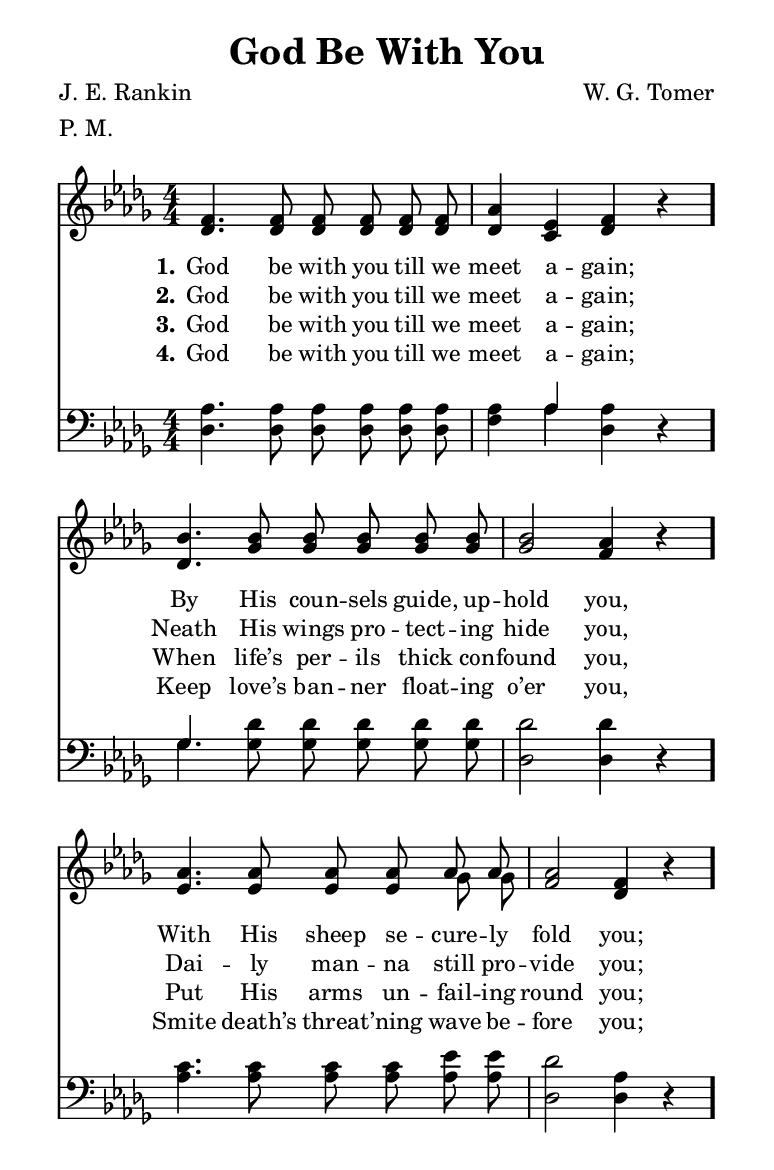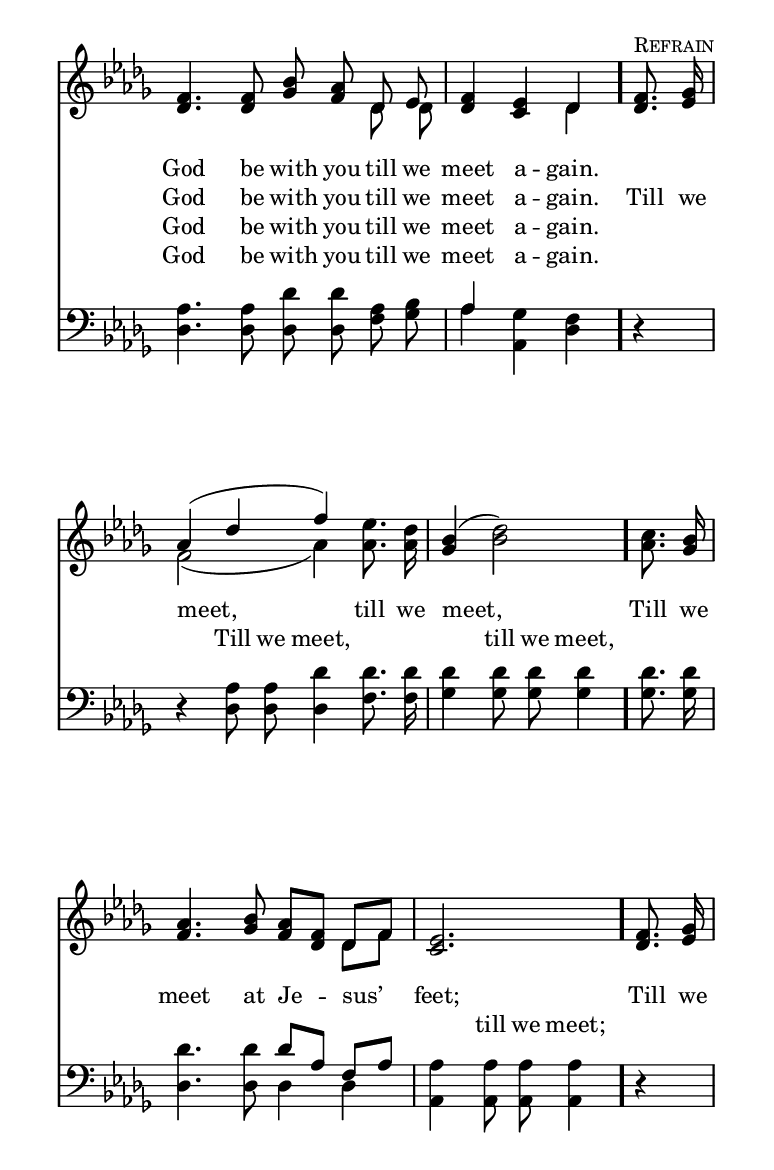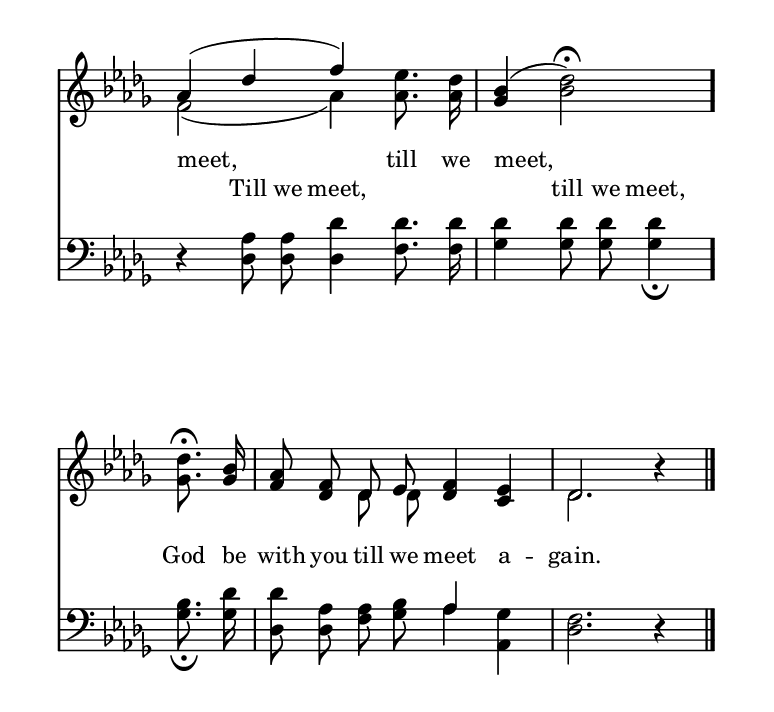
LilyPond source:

\include "common/global.ily"
\paper {
  \include "common/paper.ily"
  ragged-last-bottom = ##t
  page-count = #(cond (is-eogsized 2) (#t #f))
  system-count = #(cond (is-eogsized 7) (#t #f))
  systems-per-page = #(cond (is-eogsized 5) (#t #f))
}

\header{
  hymnnumber = "159"
  title = "God Be With You"
  tunename = ""
  meter = "P. M."
  poet = "J. E. Rankin"
  composer = "W. G. Tomer"
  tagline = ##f
}

ta = { \tempo 4=80 }
tb = { \tempo 4=40 }

global = {
  \include "common/overrides.ily"
  \override Staff.TimeSignature.style = #'numbered
  \time 4/4
  \override Score.MetronomeMark.transparent = ##t % hide all fermata changes too
  \ta
  \key des \major
  \autoBeamOff
}

notesSoprano = {
\global
\relative c' {

  f4. f8 f f f f | aes4 ees f r4 |
  bes4. bes8 bes bes bes bes | bes2 aes4 r4 |
  aes4. aes8 aes aes aes aes | aes2 f4 r4 |
  f4. f8 bes aes des, ees | f4 ees des

  << s^\markup { \small \caps "Refrain" }
  { f8. ges16 | aes4( des f) ees8. des16 | bes4( des2) } >>
  c8. bes16 | aes4. bes8 aes[ f] des[ f] | ees2.
  f8. ges16 | aes4( des f) ees8. des16 | bes4( des2) \fermata
  des8. \fermata bes16 | aes8 f des ees f4 ees | des2. r4

  \bar "|."

}
}

notesAlto = {
\global
\relative e' {

  des4. des8 des des des des | des4 c des r |
  des4. ges8 ges ges ges ges | ges2 f4 r |
  ees4. ees8 ees ees ges ges | f2 des4 r |
  des4. des8 ges f des des | des4 c des

  des8. ees16 | f2( aes4) aes8. aes16 | ges4( bes2)
  aes8. ges16 | f4. ges8 f[ des] des[ f] | c2.
  des8. ees16 | f2( aes4) aes8. aes16 | ges4( bes2)
  ges8. ges16 | f8 des des des des4 c | des2. r4

}
}

notesTenor = {
\global
\relative a {

  aes4. aes8 aes aes aes aes | aes4 aes aes r |
  ges4. des'8 des des des des | des2 des4 r |
  c4. c8 c c ees ees | des2 aes4 r |
  aes4. aes8 des des aes bes | aes4 ges f

  r4 | r4 aes8 aes des4 des8. des16 | des4 des8 des des4
  des8. des16 | des4. des8 des[ aes] f[ aes] | aes4 aes8 aes8 aes4
  r4 | r4 aes8 aes des4 des8. des16 | des4 des8 des des4
  bes8. des16 | des8 aes aes bes aes4 ges | f2. r4

}
}

notesBass = {
\global
\relative f {

  des4. des8 des des des des | f4 aes des, r |
  ges4. ges8 ges ges ges ges | des2 des4 r |
  aes'4. aes8 aes aes aes aes | des,2 des4 r |
  des4. des8 des des f ges | aes4 aes, des

  r4 | r des8 des des4 f8. f16 | ges4 ges8 ges ges4
  ges8. ges16 | des4. des8 des4 des | aes4 aes8 aes aes4 r4 |
  r4 des8 des des4 f8. f16 | ges4 ges8 ges \tb ges4_\fermata
  ges8._\fermata \ta ges16 | des8 des f ges aes4 aes, | des2. r4

}
}

Refrain = \lyricmode {

Till we meet,__ till we meet,__  \bar "."
Till we meet at Je -- sus’ feet; \bar "."
Till we meet,__ till we meet,__ \bar "."
God be with you till we meet a -- gain. \bar "."

}

wordsA = \lyricmode {
\set stanza = "1."

God be with you till we meet a -- gain; \bar "."
By His coun -- sels guide, up -- hold you, \bar "."
With His sheep se -- cure -- ly fold you; \bar "."
God be with you till we meet a -- gain. \bar "."

}

wordsB = \lyricmode {
\set stanza = "2."

God be with you till we meet a -- gain;
Neath His wings pro -- tect -- ing hide you,
Dai -- ly man -- na still pro -- vide you;
God be with you till we meet a -- gain.

\Refrain

}

wordsC = \lyricmode {
\set stanza = "3."

God be with you till we meet a -- gain;
When life’s per -- ils thick con -- found you,
Put His arms un -- fail -- ing round you;
God be with you till we meet a -- gain.

}

wordsD = \lyricmode {
\set stanza = "4."

God be with you till we meet a -- gain;
Keep love’s ban -- ner float -- ing o’er you,
Smite death’s threat -- ’ning wave be -- fore you;
God be with you till we meet a -- gain.

}

underWords = \lyricmode {

{ \repeat unfold 34 { \skip 4 } }
Till we meet,
{ \repeat unfold 3 { \skip 4 } }
till we meet,
{ \repeat unfold 7 { \skip 4 } }
till we meet;
Till we meet,
{ \repeat unfold 3 { \skip 4 } }
till we meet,

}

\score {
  \context ChoirStaff <<
    \context Staff = upper <<
      \set Staff.autoBeaming = ##f
      \set ChoirStaff.systemStartDelimiter = #'SystemStartBar
      \set ChoirStaff.printPartCombineTexts = ##f
      \partcombine #'(2 . 9) \notesSoprano \notesAlto
      \context NullVoice = sopranos { \voiceOne << \notesSoprano >> }
      \context NullVoice = altos { \voiceTwo << \notesAlto >> }
      \context Lyrics = one   \lyricsto sopranos \wordsA
      \context Lyrics = two   \lyricsto sopranos \wordsB
      \context Lyrics = three \lyricsto sopranos \wordsC
      \context Lyrics = four  \lyricsto sopranos \wordsD
    >>
    \context Staff = men <<
      \set Staff.autoBeaming = ##f
      \clef bass
      \set ChoirStaff.printPartCombineTexts = ##f
      \partcombine #'(2 . 9) \notesTenor \notesBass
      \context NullVoice = tenors { \voiceOne << \notesTenor >> }
      \context NullVoice = basses { \voiceTwo << \notesBass >> }
    >>
    \context Lyrics = three \lyricsto tenors \underWords
  >>
  \layout {
    \include "common/layout.ily"
  }
  \midi{
    \include "common/midi.ily"
  }
}

\version "2.19.49"  % necessary for upgrading to future LilyPond versions.

% vi:set et ts=2 sw=2 ai nocindent syntax=lilypond:
